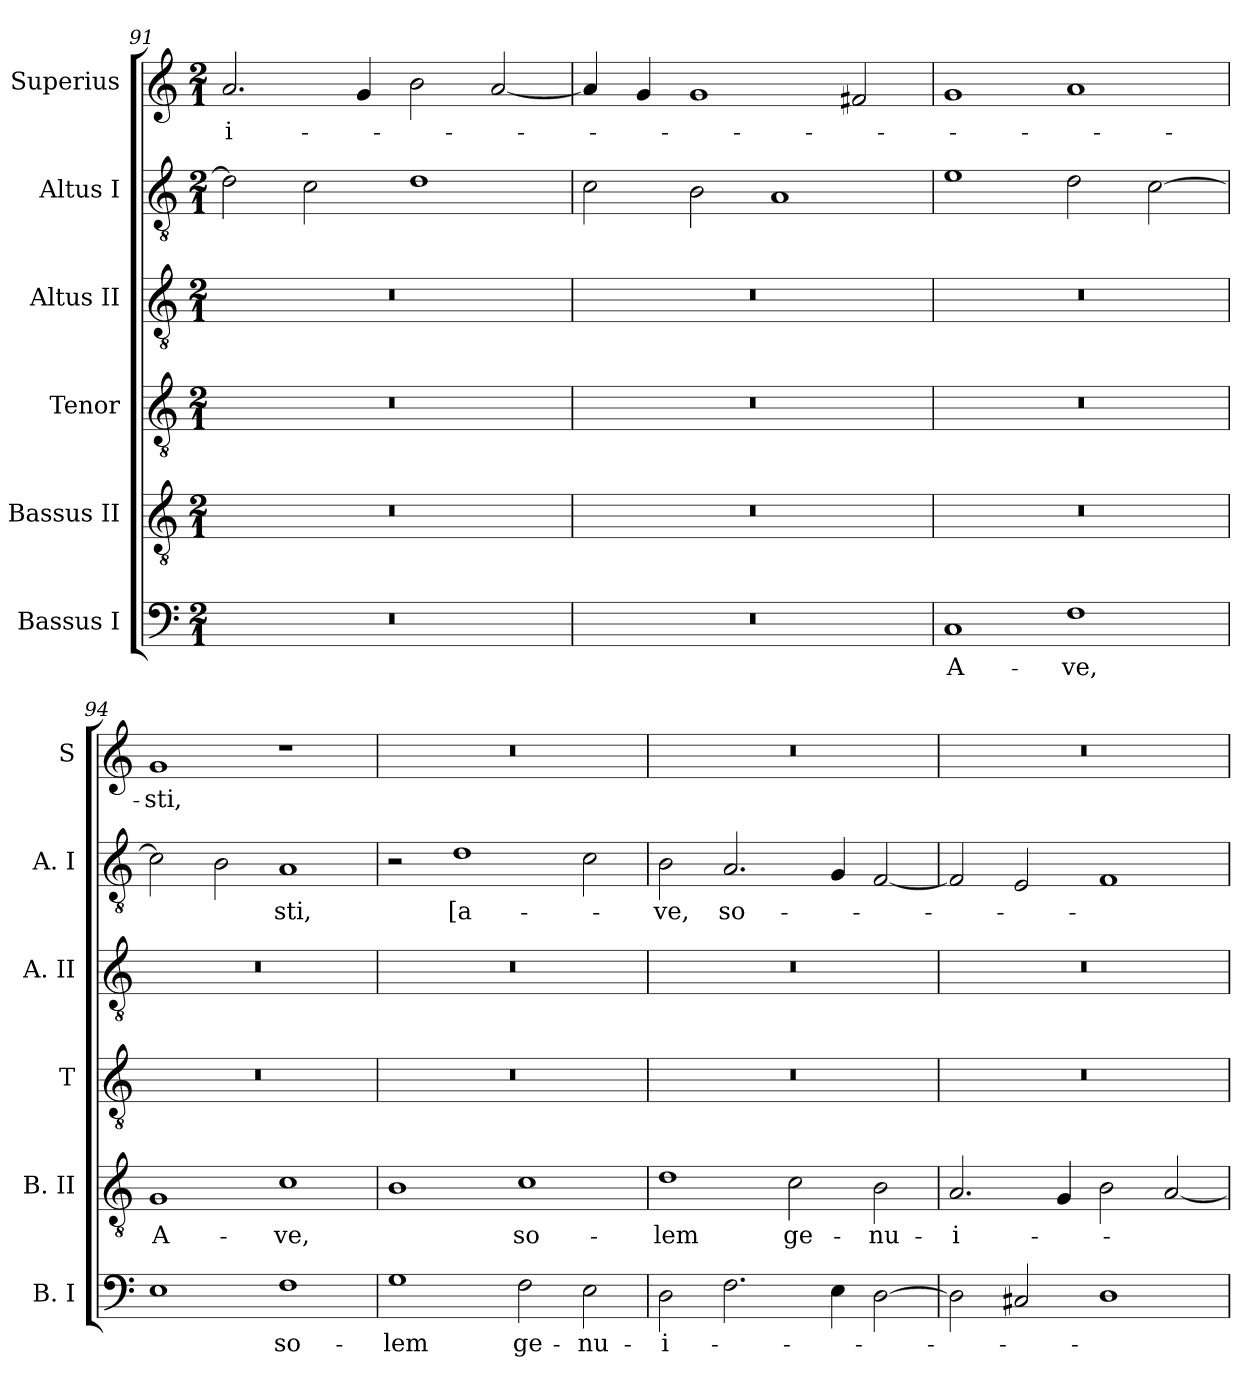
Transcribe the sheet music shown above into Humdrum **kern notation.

**kern	**text	**kern	**text	**kern	**kern	**kern	**text	**kern	**text
*part6	*part6	*part5	*part5	*part4	*part3	*part2	*part2	*part1	*part1
*staff6	*staff6	*staff5	*staff5	*staff4	*staff3	*staff2	*staff2	*staff1	*staff1
*I"Bassus I	*	*I"Bassus II	*	*I"Tenor	*I"Altus II	*I"Altus I	*	*I"Superius	*
*I'B. I	*	*I'B. II	*	*I'T	*I'A. II	*I'A. I	*	*I'S	*
*clefF4	*	*clefGv2	*	*clefGv2	*clefGv2	*clefGv2	*	*clefG2	*
*k[]	*	*k[]	*	*k[]	*k[]	*k[]	*	*k[]	*
*C:	*	*C:	*	*C:	*C:	*C:	*	*C:	*
*M2/1	*	*M2/1	*	*M2/1	*M2/1	*M2/1	*	*M2/1	*
=91	=91	=91	=91	=91	=91	=91	=91	=91	=91
0r	.	0r	.	0r	0r	2d]	.	2.a	-i-
.	.	.	.	.	.	2c	.	.	.
.	.	.	.	.	.	.	.	4g	.
.	.	.	.	.	.	1d	.	2b	.
.	.	.	.	.	.	.	.	[2a	.
=92	=92	=92	=92	=92	=92	=92	=92	=92	=92
0r	.	0r	.	0r	0r	2c	.	4a]	.
.	.	.	.	.	.	.	.	4g	.
.	.	.	.	.	.	2B	.	1g	.
.	.	.	.	.	.	1A	.	.	.
.	.	.	.	.	.	.	.	2f#X	.
=93	=93	=93	=93	=93	=93	=93	=93	=93	=93
1C	A-	0r	.	0r	0r	1e	.	1g	.
1F	-ve,	.	.	.	.	2d	.	1a	.
.	.	.	.	.	.	[2c	.	.	.
=94	=94	=94	=94	=94	=94	=94	=94	=94	=94
1E	.	1G	A-	0r	0r	2c]	.	1g	-sti,
.	.	.	.	.	.	2B	.	.	.
1F	so-	1c	-ve,	.	.	1A	-sti,	1r	.
=95	=95	=95	=95	=95	=95	=95	=95	=95	=95
1G	-lem	1B	.	0r	0r	2r	.	0r	.
.	.	.	.	.	.	1d	[a-	.	.
2F	ge-	1c	so-	.	.	.	.	.	.
2E	-nu-	.	.	.	.	2c	.	.	.
=96	=96	=96	=96	=96	=96	=96	=96	=96	=96
2D	-i-	1d	-lem	0r	0r	2B	-ve,	0r	.
2.F	.	.	.	.	.	2.A	so-	.	.
.	.	2c	ge-	.	.	.	.	.	.
4E	.	.	.	.	.	4G	.	.	.
[2D	.	2B	-nu-	.	.	[2F	.	.	.
=97	=97	=97	=97	=97	=97	=97	=97	=97	=97
2D]	.	2.A	-i-	0r	0r	2F]	.	0r	.
2C#X	.	.	.	.	.	2E	.	.	.
.	.	4G	.	.	.	.	.	.	.
1D	.	2B	.	.	.	1F	.	.	.
.	.	[2A	.	.	.	.	.	.	.
=	=	=	=	=	=	=	=	=	=
*-	*-	*-	*-	*-	*-	*-	*-	*-	*-
